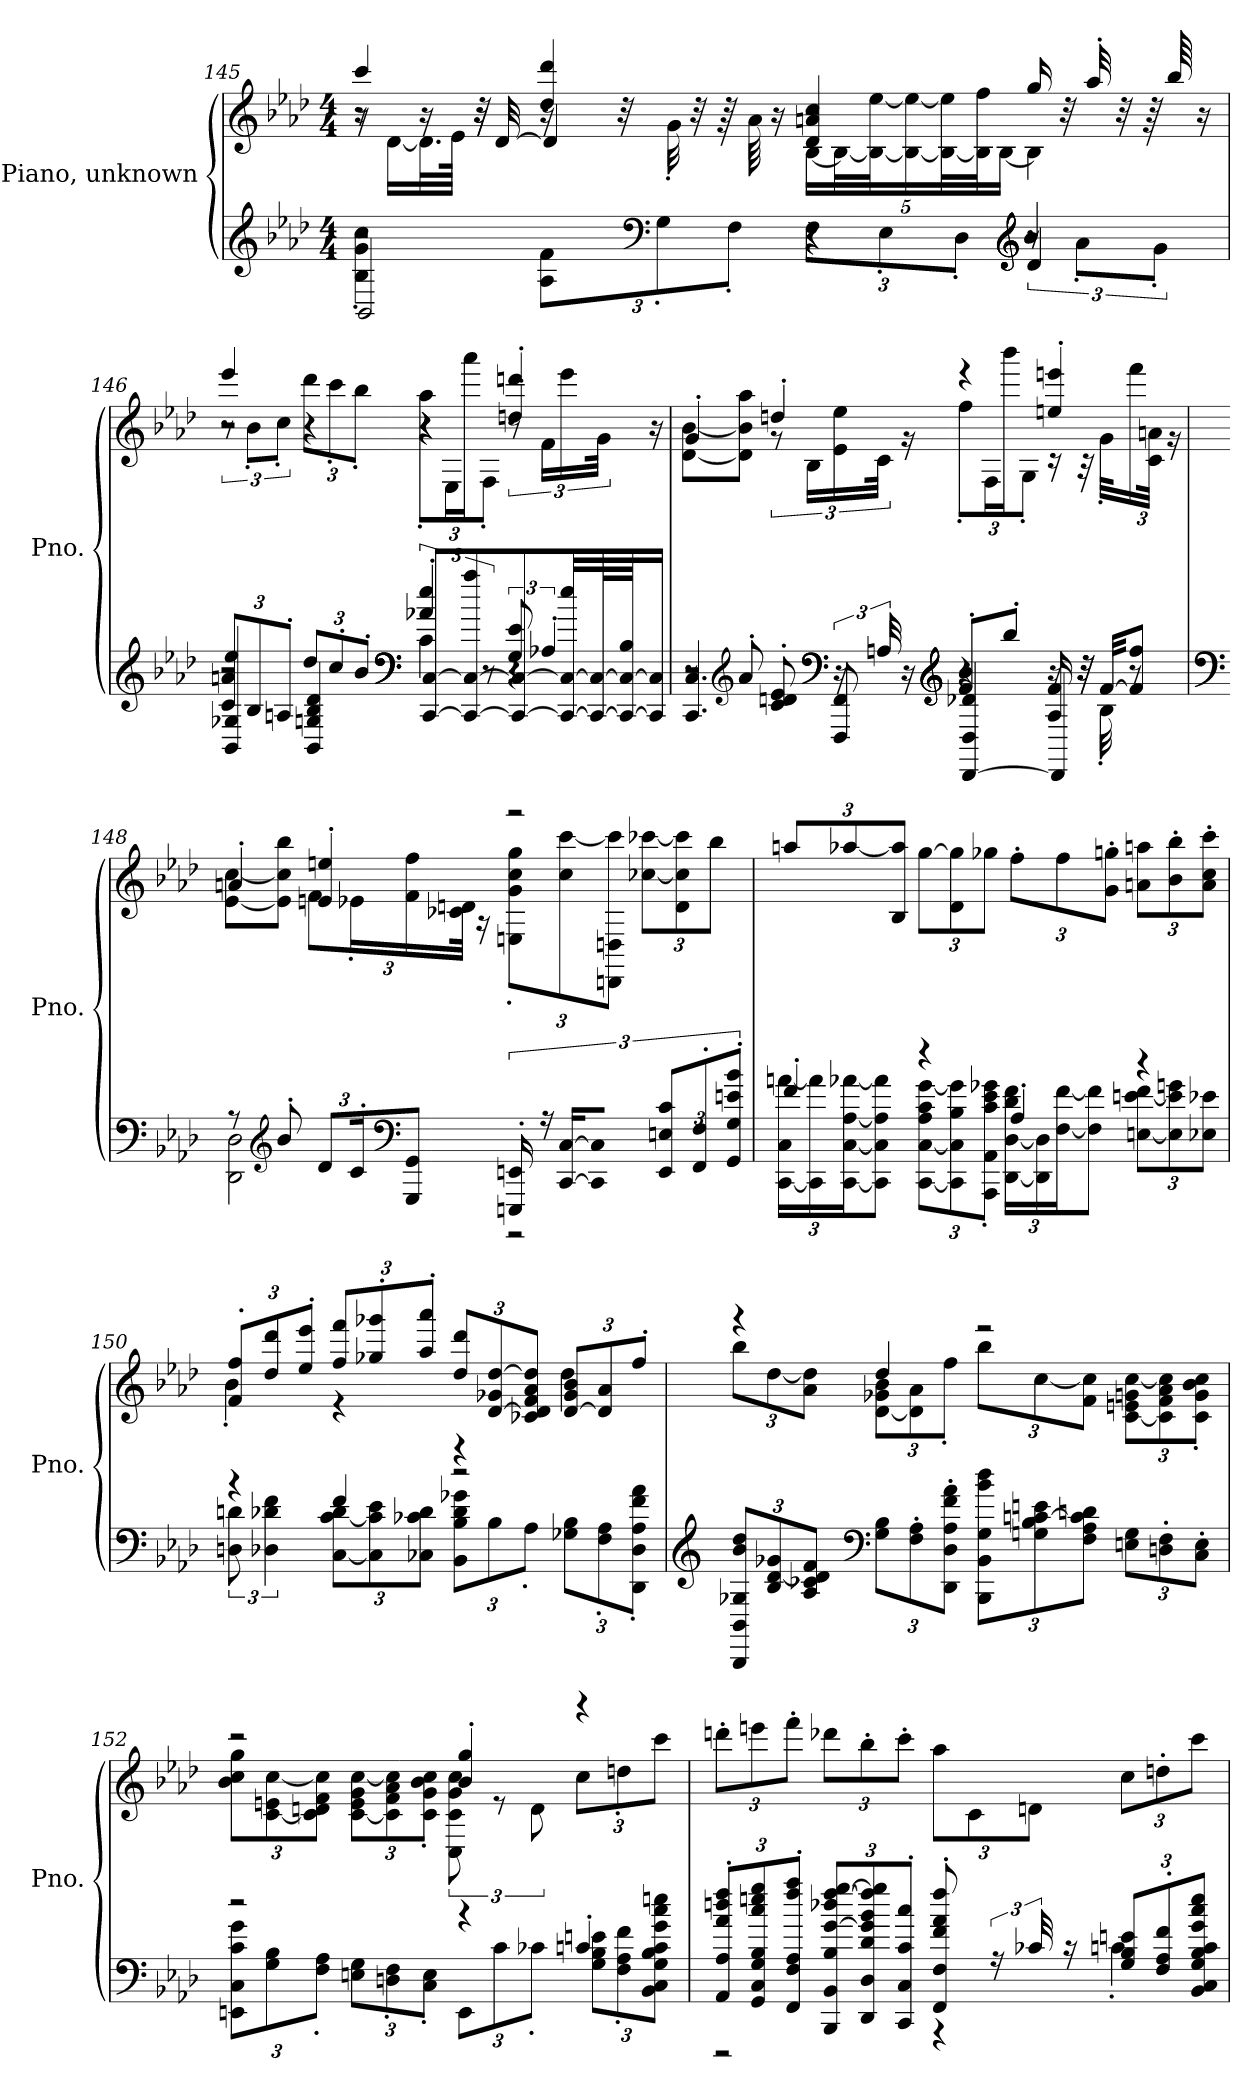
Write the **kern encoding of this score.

**kern	**kern
*part1	*part1
*staff2	*staff1
*I"Piano, unknown	*
*I'Pno.	*
!!LO:PB:g=z
*clefG2	*clefG2
*k[b-e-a-d-]	*k[b-e-a-d-]
*M4/4	*M4/4
=145	=145
*^	*^
*	*^	*	*^
2r	4B-\' 4g\' 4cc\'	2BB-/	4ccc/	16r	8r
.	.	.	.	[16d-\LL	.
.	.	.	.	32.d-\L]	16r
.	.	.	.	64e-\JJJk	.
.	.	.	.	16r	32r
.	.	.	.	.	[32d-/
*	*Xbrackettup	*	*	*	*
.	12A-\ 12f\L	.	4dd-/ 4ddd-/	16r	4d-/]
.	.	.	.	32r	.
*clefF4	*	*	*	*	*
.	12G'\	.	.	.	.
.	.	.	.	32g'\	.
.	.	.	.	32r	.
.	.	.	.	64r	.
.	12F'\J	.	.	.	.
.	.	.	.	64a-\	.
.	.	.	.	16r	.
*	*	*	*	*Xbrackettup	*
4r	12F\L	4r	4d-/ 4an/ 4cc/	[20B-\LL	2r
.	.	.	.	40B-\L_	.
.	.	.	.	40B-\_ [40ee-\J	.
.	12E-'\	.	.	.	.
.	.	.	.	20B-\_ 20ee-\_	.
.	.	.	.	40B-\_ 40ee-\]L	.
.	12D-'\J	.	.	.	.
.	.	.	.	40B-\] 40ff\J	.
.	.	.	.	[20B-\JJ	.
*clefG2	*	*	*	*	*
*	*brackettup	*	*	*	*
4d-/	12r	4b-/	16gg/	4B-\]	.
.	.	.	32r	.	.
.	12a-'\L	.	.	.	.
.	.	.	32aa-'/	.	.
.	.	.	32r	.	.
.	.	.	64r	.	.
.	12g'\J	.	.	.	.
.	.	.	64bb-/	.	.
.	.	.	16r	.	.
!!LO:LB:g=z	!!	!!
=146	=146	=146	=146	=146	=146
*Xbrackettup	*	*	*	*brackettup	*
12c/ 12an/L	2r	4BB-/ 4G-X/ 4ee-/	4eee-/	12r	2r
12B-/	.	.	.	12b-'\L	.
12An'/J	.	.	.	12cc'\J	.
*	*	*	*	*Xbrackettup	*
12dd-/L	.	4BB-/ 4Gn/ 4B-/ 4d-/	4r	12ddd-\L	.
12cc'/	.	.	.	12ccc'\	.
12b-'/J	.	.	.	12bb-'\J	.
*clefF4	*	*	*	*	*
*brackettup	*	*	*	*	*
6a-X/' 6ee-/'	4c\	[8CC/ [8C/L	4r	12aa-'\L	4r
.	.	.	.	24E-\L	.
.	.	8CC/_ 8C/_ 8aa-/	.	24aaa-\J	.
12r	.	.	.	12F'\J	.
*	*	*	*	*brackettup	*
12G/ 12e-/	4r	8CC/_ 8C/_	4dddn'/	12r	4ddn'/
6A-X'/	.	.	.	24f\LL	.
*	*	*	*	*Xbrackettup	*
.	.	32CC/_ 32C/_ 32ee-/LL	.	24eee-\	.
.	.	64CC/_ 64C/_L	.	.	.
.	.	.	.	48g\JJk	.
.	.	64CC/_ 64C/_ 64B-/JJ	.	.	.
.	.	16CC/] 16C/]JJ	.	16r	.
*	*	*	*	*v	*v
!!LO:LB:g=z
=147	=147	=147	=147	=147
8r	2r	4.CC/ 4.C/	4g'/	[8d-\ [8b-\L
*clefG2	*	*	*	*
8a-'/	.	.	.	8d-\] 8b-\] 8aa-\J
*	*	*	*	*brackettup
8c/' 8dn/' 8e-/'	.	.	4ddn'/	12r
.	.	.	.	24B-\LL
*clefF4	*	*	*	*
*	*	*	*	*Xbrackettup
24r	.	8FFF/ 8FF/	.	24e-\ 24ee-\
48An/	.	.	.	48c\JJk
16r	.	.	.	16r
*clefG2	*	*	*	*
8f/' 8b-/'L	4r	[4DD-/ 4D-/ 4d-X/	4r	12ff'\L
.	.	.	.	24F\L
8bb-'/J	.	.	.	24bbb-\J
.	.	.	.	12G'\J
16A/ 16f/	16r	4DD-/]	4een/' 4eeen/'	16r
32r	32r	.	.	32r
[32f/KKL	32B-'\	.	.	32g'\KLL
8f/] 8ff/J	8r	.	.	24fff\
.	.	.	.	48c\ 48an\JJk
.	.	.	.	16r
*v	*v	*v	*	*
!!LO:LB:g=z	!!
=148	=148	=148
*clefF4	*	*
*^	*	*
8r	2DD-\ 2D-\	4an'/	[8e-\ [8cc\L
*clefG2	*	*	*
8b-'/	.	.	8e-\] 8cc\] 8bb-\J
*Xbrackettup	*	*	*
12d-/L	.	4en/' 4een/'	12f\L
24c'/K	.	.	24e-X'\L
*clefF4	*	*	*
8GGG/ 8GG/J	.	.	24f\ 24ff\
.	.	.	48c-X\ 48dn\JJk
.	.	.	16r
*brackettup	*	*	*
24EEEn/' 24EEn/'	2r	2r	12En\' 12g\' 12cc\' 12gg\'L
24r	.	.	.
[24CC/ [24C/KL	.	.	12cc\ [12ccc\
8CC/] 8C/]J	.	.	.
.	.	.	12DDn\ 12Dn\ 12ccc\]J
*Xbrackettup	*	*	*
12EE/ 12En/ 12c/L	.	.	[12cc-X\ [12ccc-X\L
12FF/' 12F/'	.	.	12d\ 12cc-\] 12ccc-\]
12GG/' 12G/' 12en/' 12b-/'J	.	.	12bb-\J
*	*	*v	*v
!!LO:LB:g=z
=149	=149	=149
4f'/	[24CC\ 24C\ [24an\LL	12aan/L
.	24CC\] 24a\]	.
.	[24CC\ [24C\ [24A-\ [24a-X\J	[12aa-X/
.	8CC\] 8C\] 8A-\] 8a-\]J	.
.	.	12B-/ 12aa-/]J
4r	[12CC\ [12C\ 12A-\ 12c\ [12g\L	[12gg\L
.	12CC\] 12C\] 12B-\ 12g\]	12d-\ 12gg\]
.	12AAA-\' 12AA-\' 12c\' 12e-\' 12g-X\'J	12gg-X\J
4A-'/	[24DD-\ [24D-\ 24d-\ 24f\LL	12ff'\L
.	24DD-\] 24D-\]	.
.	[24F\ [24f\J	12ff\
.	8F\] 8f\]J	.
.	.	12g\' 12ggn\'J
4r	[12En\ [12en\ 12f\L	12an\ 12aan\L
.	12E\] 12e\] 12gn\	12b-\' 12bb-\'
.	12E-X\ 12e-X\J	12a\' 12cc\' 12ccc\'J
=150	=150	=150
*	*brackettup	*
*	*	*^
4r	12Dn\ 12dn\	12f/' 12ff/'L	4b-'\
.	6D-X\ 6d-X\ 6f\	12dd-/ 12ddd-/	.
.	.	12ee-/' 12eee-/'J	.
*	*Xbrackettup	*	*
4f/	[12C\ [12c\ 12d-\L	12ff/ 12fff/L	4r
.	12C\] 12c\] 12e-\	12gg-X/' 12ggg-X/'	.
.	12C-X\ 12c-X\ 12d-\J	12aa-/' 12aaa-/'J	.
2r	12BB-\ 12B-\ 12d-\ 12g-X\L	12dd-/ 12ddd-/L	4r
.	12B-\	[12d-/ 12g-X/ [12dd-/	.
.	12A-'\J	12c-X/ 12d-/] 12f/ 12a-/ 12dd-/]J	.
.	12G-X\ 12B-\L	[12d-/ 12g-/ 12b-/L	4dd-\
.	12F\' 12A-\'	12d-/] 12a-/	.
.	12DD-\' 12D-\' 12A-\' 12f\' 12a-\'J	12ff'/J	.
*v	*v	*	*
!!LO:LB:g=z	!!
=151	=151	=151
*clefG2	*	*
12BBB-/ 12BB-/ 12G-X/ 12b-/ 12dd-/L	4r	12bb-\L
12B-/ [12d-/ 12g-X/	.	[12dd-\
12A-/ 12c-X/ 12d-/] 12f/J	.	12a-\ 12dd-\]J
*clefF4	*	*
12G-\ 12B-\L	4dd-/	[12d-\ 12g-X\ 12b-\L
12F\' 12A-\'	.	12d-\] 12a-\
12DD-\' 12D-\' 12A-\' 12f\' 12a-\'J	.	12ff'\J
12BBB-\ 12BB-\ 12G-\ 12b-\ 12dd-\L	2r	12bb-\L
12Gn\ 12B-\ [12cn\ 12en\	.	[12cc\
12F\ 12A-\ 12c\] 12dn\J	.	12f\ 12cc\]J
12En\ 12G\L	.	[12c\ 12en\ 12gn\ [12cc\L
12Dn\' 12F\'	.	12c\] 12f\ 12a-\ 12cc\]
12C\' 12E\'J	.	12c\' 12g\' 12b-\' 12cc\'J
!!LO:PB:g=z	!!
=152	=152	=152
*^	*	*
2r	12EEn\ 12C\ 12c\ 12g\L	2r	12b-\ 12cc\ 12gg\L
.	12G\ 12B-\	.	[12c\ 12en\ [12cc\
.	12F\' 12A-\'J	.	12c\] 12dn\ 12f\ 12cc\]J
.	12En\ 12G\L	.	[12c\ 12e\ 12g\ [12cc\L
.	12Dn\' 12F\'	.	12c\] 12f\ 12a-\ 12cc\]
.	12C\' 12E\'J	.	12c\' 12g\' 12b-\' 12cc\'J
*	*	*	*brackettup
4r	12EE\L	4b-/' 4gg/'	12C\ 12c\ 12g\ 12cc\
.	12c\	.	12r
.	12c-X'\J	.	12d\
*	*	*	*Xbrackettup
4cn'/	12G\ 12B-\ 12en\L	4r	12cc\L
.	12F\' 12A-\' 12f\'	.	12ddn'\
.	12BB-\ 12C\ 12G\ 12B-\ 12c\ 12g\ 12cc\ 12een\J	.	12ccc\J
*	*	*v	*v
!!LO:LB:g=z
=153	=153	=153
12AA-/' 12A-/' 12a-/' 12ddn/' 12ff/'L	2r	12dddn'\L
12GG/ 12C/ 12G/ 12B-/ 12cc/ 12een/ 12gg/	.	12eeen\
12FF/' 12F/' 12A-/' 12ff/' 12aa-/'J	.	12fff'\J
12BBB-/ 12BB-/ 12B-/ [12g/ 12dd-X/ [12ff/ [12gg/L	.	12ddd-X\L
12DD-/ 12D-/ 12d-/ 12g/] 12b-/ 12ff/] 12gg/]	.	12bb-'\
12CC/' 12C/' 12c/' 12cc/'J	.	12ccc'\J
8FF/' 8F/' 8f/' 8a-/' 8ff/'	4r	12aa-\L
.	.	12c\
*brackettup	*	*
24r	.	.
48c-X/	.	12dn\J
16r	.	.
*Xbrackettup	*	*
12G/ 12B-/ 12en/L	4cn'\	12cc\L
12F/' 12A-/' 12f/'	.	12ddn'\
12BB-/ 12C/ 12G/ 12B-/ 12c/ 12g/ 12cc/ 12ee/J	.	12ccc\J
*v	*v	*
=	=
*-	*-
